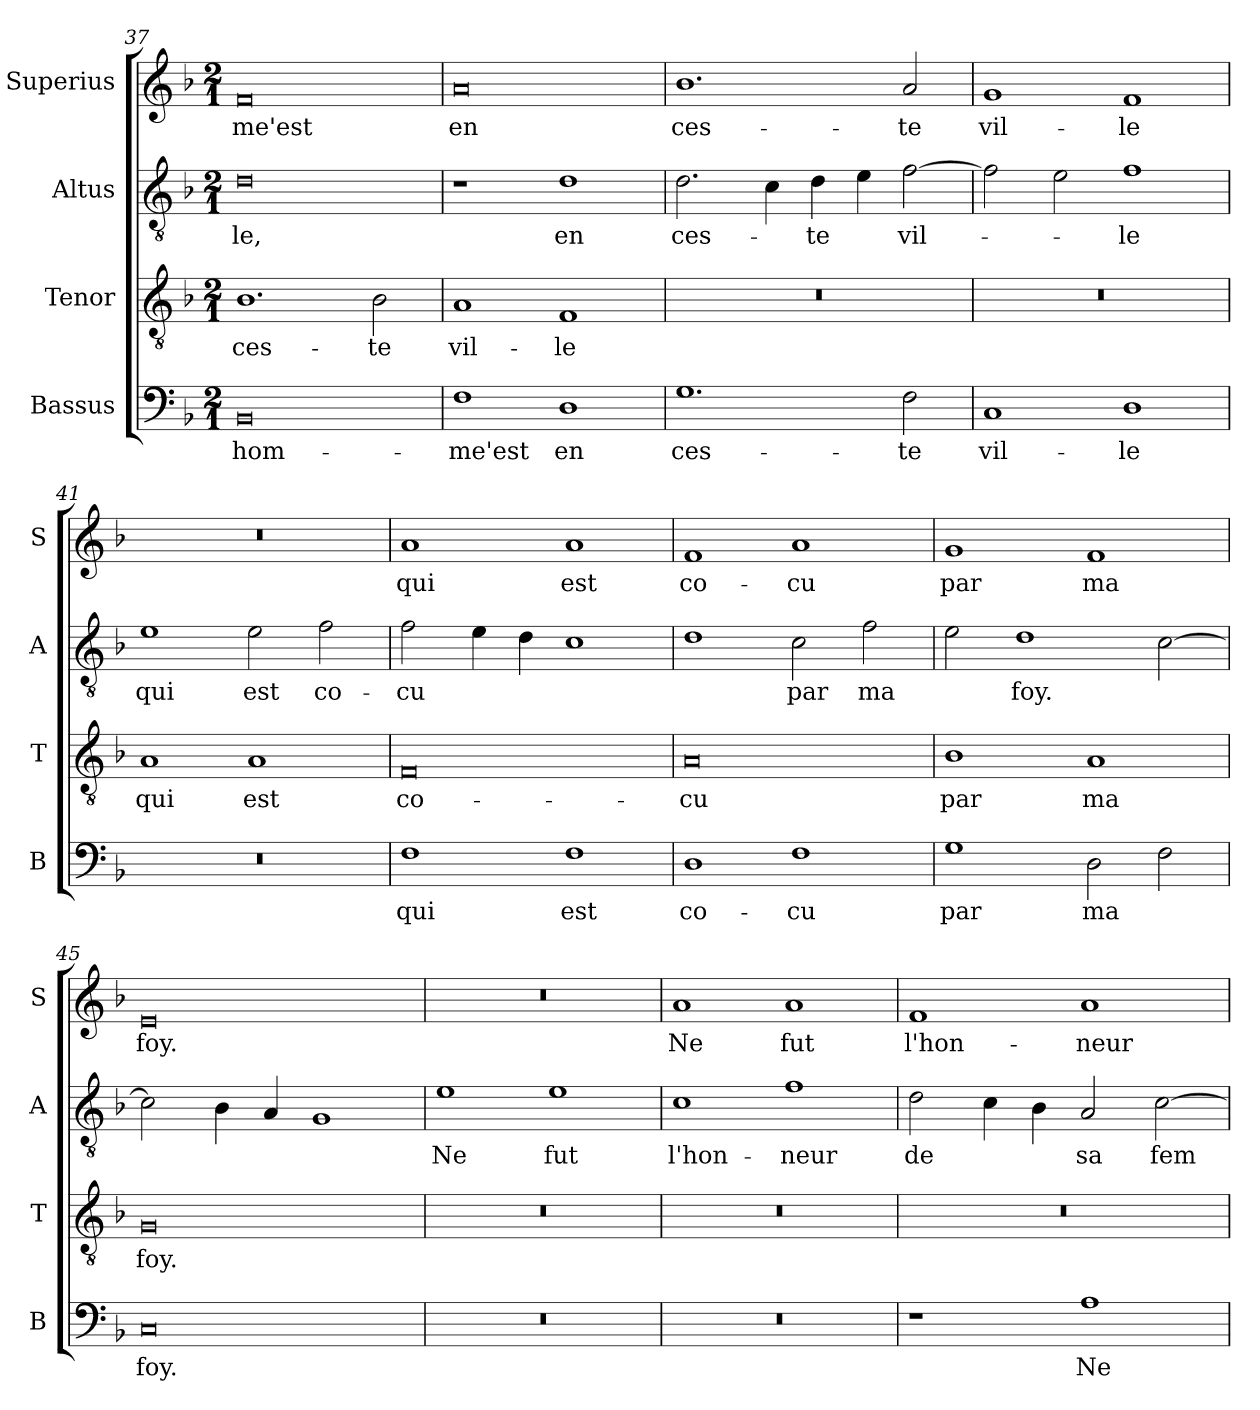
**kern	**text	**kern	**text	**kern	**text	**kern	**text
*part4	*part4	*part3	*part3	*part2	*part2	*part1	*part1
*staff4	*staff4	*staff3	*staff3	*staff2	*staff2	*staff1	*staff1
*I"Bassus	*	*I"Tenor	*	*I"Altus	*	*I"Superius	*
*I'B	*	*I'T	*	*I'A	*	*I'S	*
*clefF4	*	*clefGv2	*	*clefGv2	*	*clefG2	*
*k[b-]	*	*k[b-]	*	*k[b-]	*	*k[b-]	*
*M2/1	*	*M2/1	*	*M2/1	*	*M2/1	*
=37	=37	=37	=37	=37	=37	=37	=37
!	!LO:LY:i	!	!	!	!LO:LY:i	!	!
0BB-	hom-	1.B-	ces-	0d	-le,	0f	-me'est
.	.	2B-	-te	.	.	.	.
=38	=38	=38	=38	=38	=38	=38	=38
!	!LO:LY:i	!	!	!	!	!	!
1F	-me'est	1A	vil-	1r	.	0a	en
!	!LO:LY:i	!	!	!	!	!	!
1D	en	1F	-le	1d	en	.	.
=39	=39	=39	=39	=39	=39	=39	=39
!	!LO:LY:i	!	!	!	!	!	!
1.G	ces-	0r	.	2.d	ces-	1.b-	ces-
.	.	.	.	4c	.	.	.
.	.	.	.	4d	-te	.	.
.	.	.	.	4e	.	.	.
!	!LO:LY:i	!	!	!	!	!	!
2F	-te	.	.	[2f	vil-	2a	-te
=40	=40	=40	=40	=40	=40	=40	=40
!	!LO:LY:i	!	!	!	!	!	!
1C	vil-	0r	.	2f]	.	1g	vil-
.	.	.	.	2e	.	.	.
!	!LO:LY:i	!	!	!	!	!	!
1D	-le	.	.	1f	-le	1f	-le
=41	=41	=41	=41	=41	=41	=41	=41
0r	.	1A	qui	1e	qui	0r	.
.	.	1A	est	2e	est	.	.
.	.	.	.	2f	co-	.	.
=42	=42	=42	=42	=42	=42	=42	=42
!	!LO:LY:i	!	!	!	!	!	!
1F	qui	0F	co-	2f	-cu	1a	qui
.	.	.	.	4e	.	.	.
.	.	.	.	4d	.	.	.
!	!LO:LY:i	!	!	!	!	!	!
1F	est	.	.	1c	.	1a	est
=43	=43	=43	=43	=43	=43	=43	=43
!	!LO:LY:i	!	!	!	!	!	!
1D	co-	0A	-cu	1d	.	1f	co-
!	!LO:LY:i	!	!	!	!	!	!
1F	-cu	.	.	2c	par	1a	-cu
.	.	.	.	2f	ma	.	.
=44	=44	=44	=44	=44	=44	=44	=44
!	!LO:LY:i	!	!	!	!	!	!
1G	par	1B-	par	2e	.	1g	par
.	.	.	.	1d	foy.	.	.
!	!LO:LY:i	!	!	!	!	!	!
2D	ma	1A	ma	.	.	1f	ma
2F	.	.	.	[2c	.	.	.
=45	=45	=45	=45	=45	=45	=45	=45
!	!LO:LY:i	!	!	!	!	!	!
0C	foy.	0G	foy.	2c]	.	0e	foy.
.	.	.	.	4B-	.	.	.
.	.	.	.	4A	.	.	.
.	.	.	.	1G	.	.	.
=46	=46	=46	=46	=46	=46	=46	=46
0r	.	0r	.	1e	Ne	0r	.
.	.	.	.	1e	fut	.	.
=47	=47	=47	=47	=47	=47	=47	=47
0r	.	0r	.	1c	l'hon-	1a	Ne
.	.	.	.	1f	-neur	1a	fut
=48	=48	=48	=48	=48	=48	=48	=48
1r	.	0r	.	2d	de	1f	l'hon-
.	.	.	.	4c	.	.	.
.	.	.	.	4B-	.	.	.
!	!LO:LY:i	!	!	!	!	!	!
1A	Ne	.	.	2A	sa	1a	-neur
.	.	.	.	[2c	fem-	.	.
=	=	=	=	=	=	=	=
*-	*-	*-	*-	*-	*-	*-	*-
